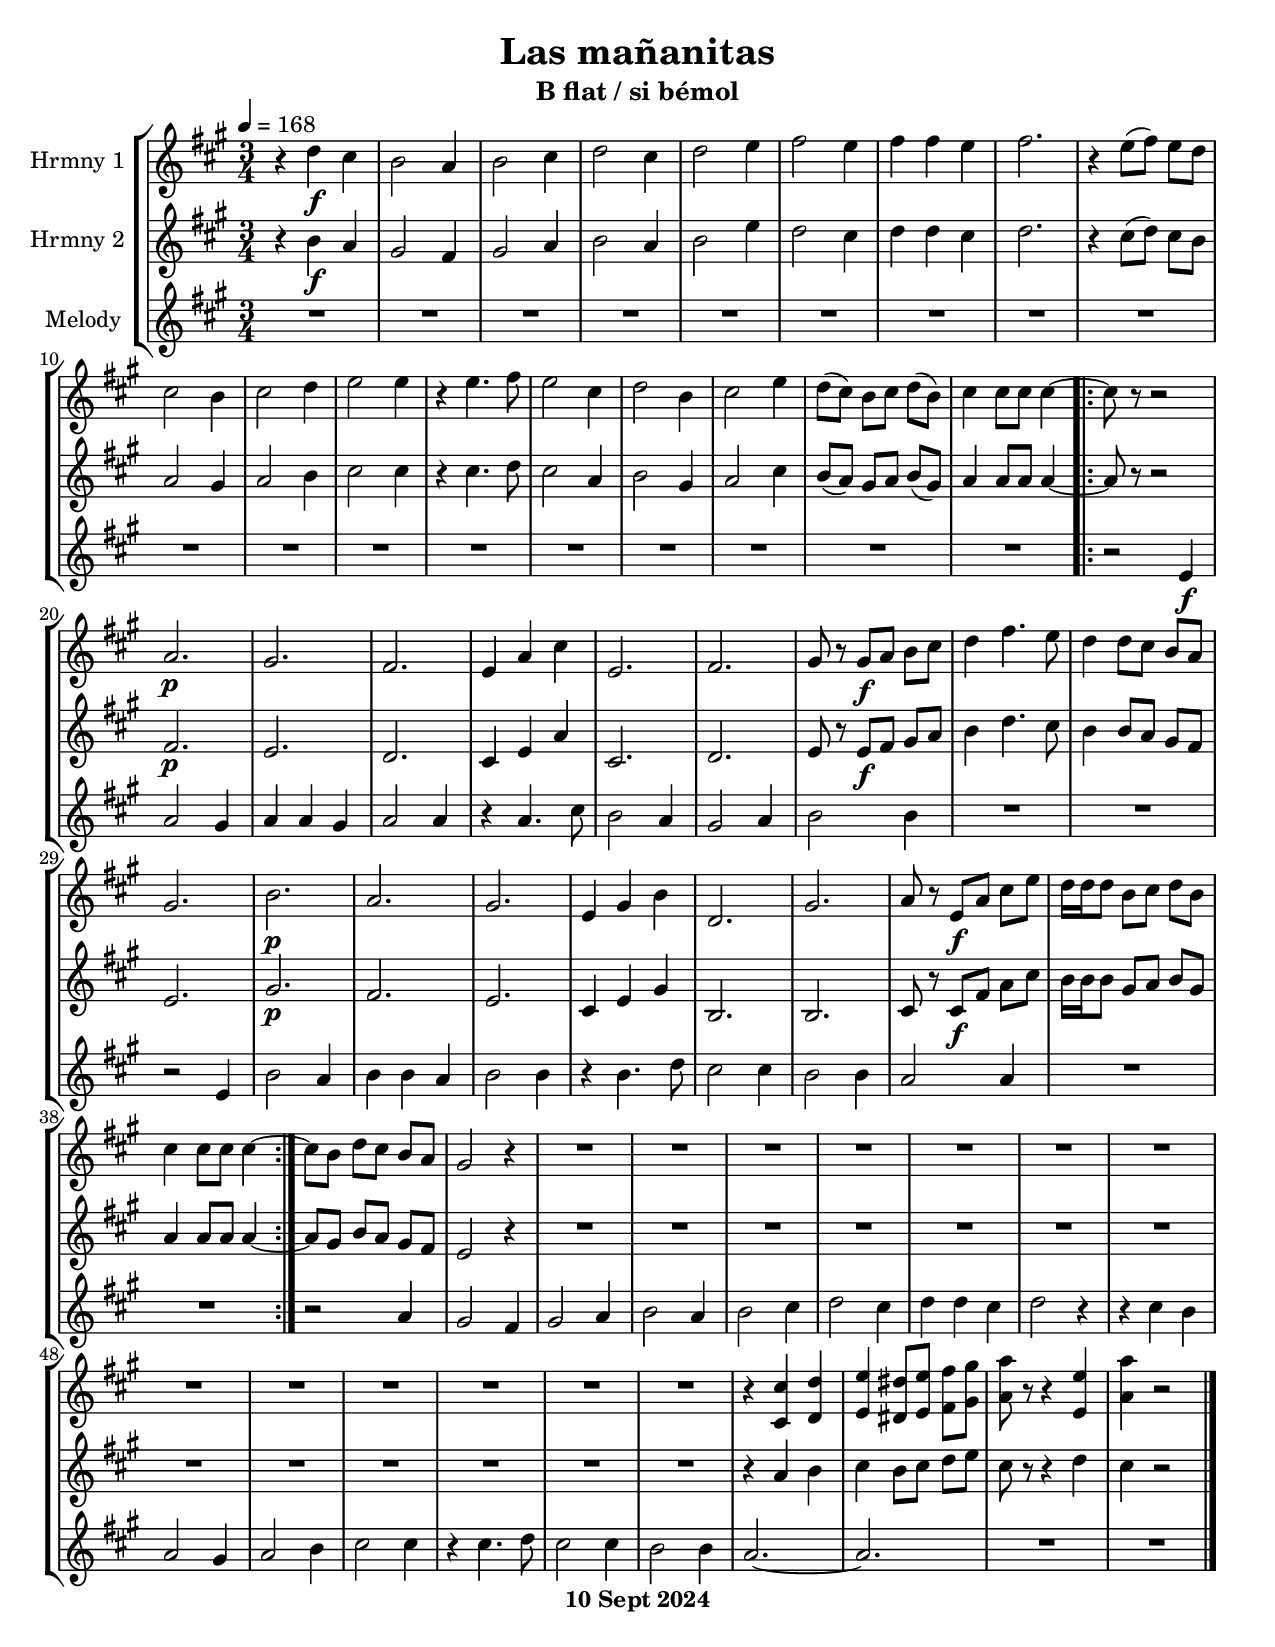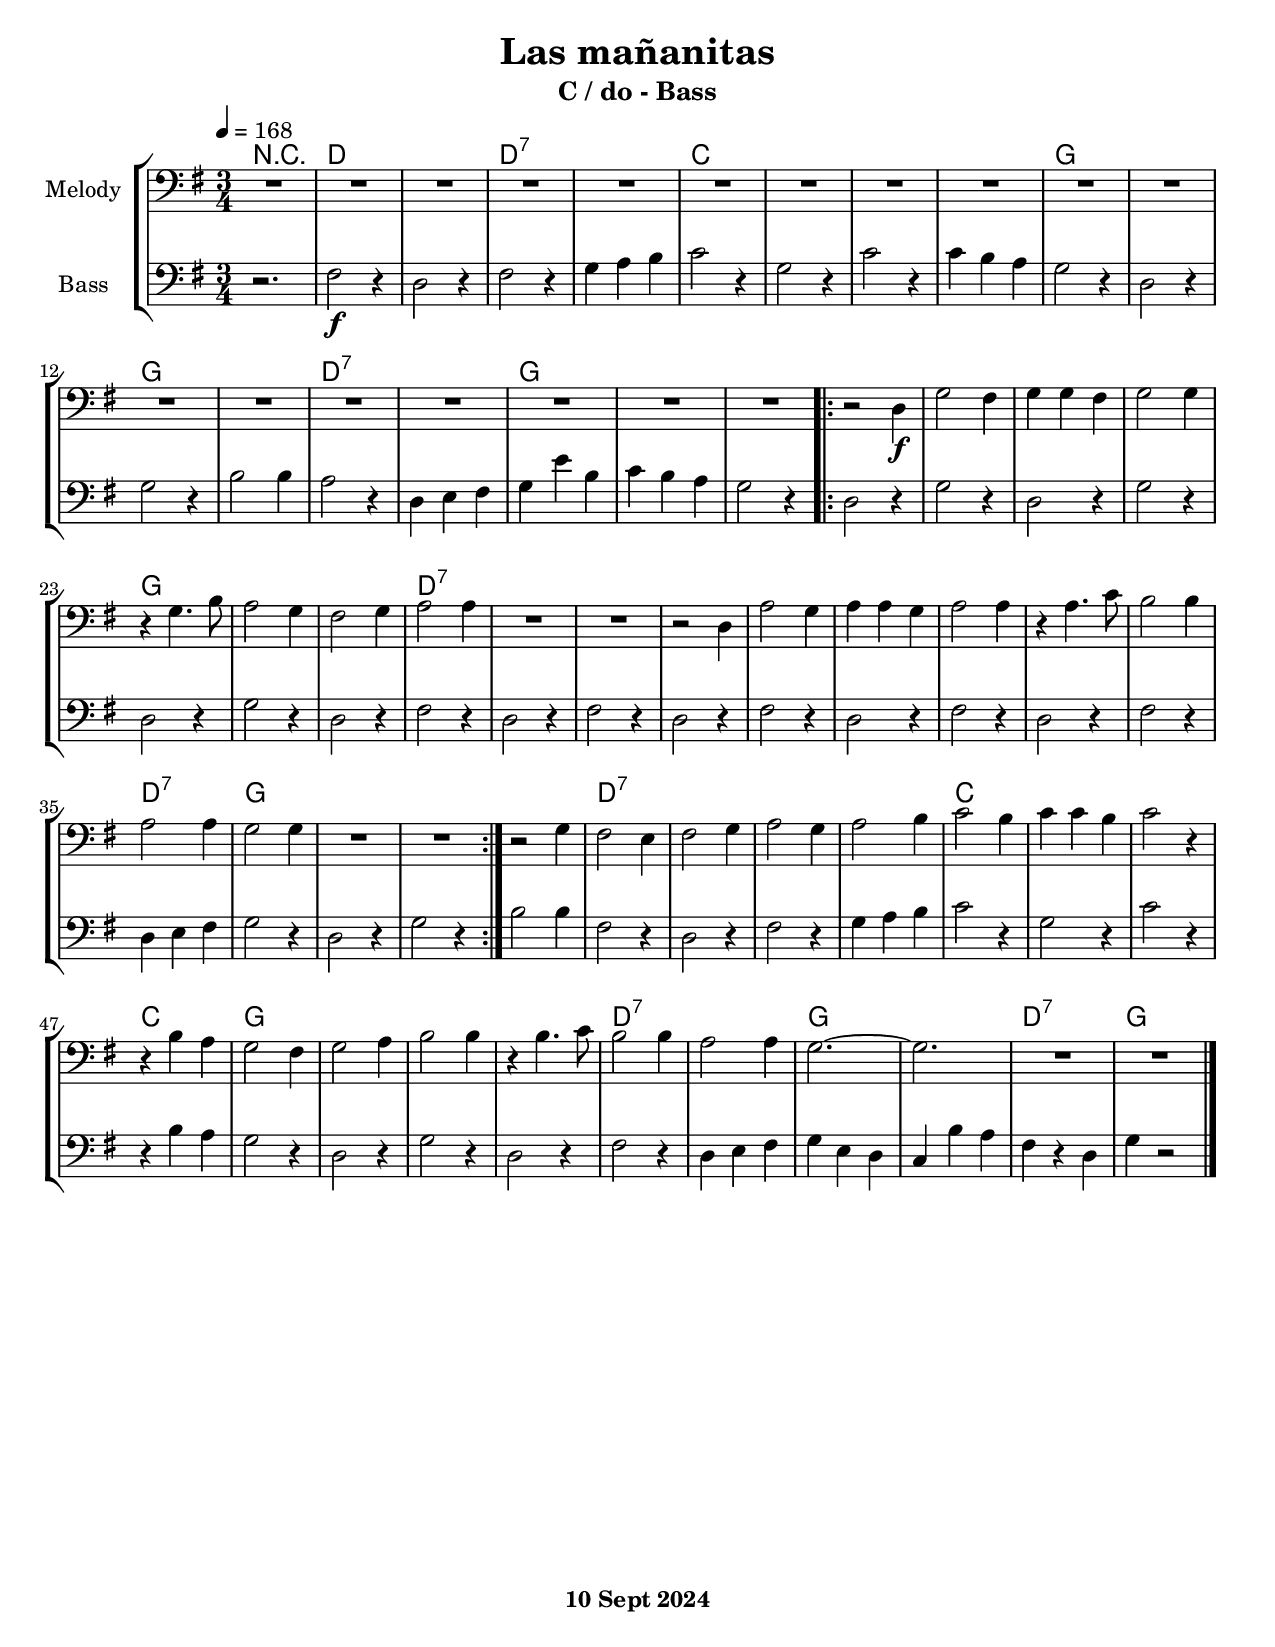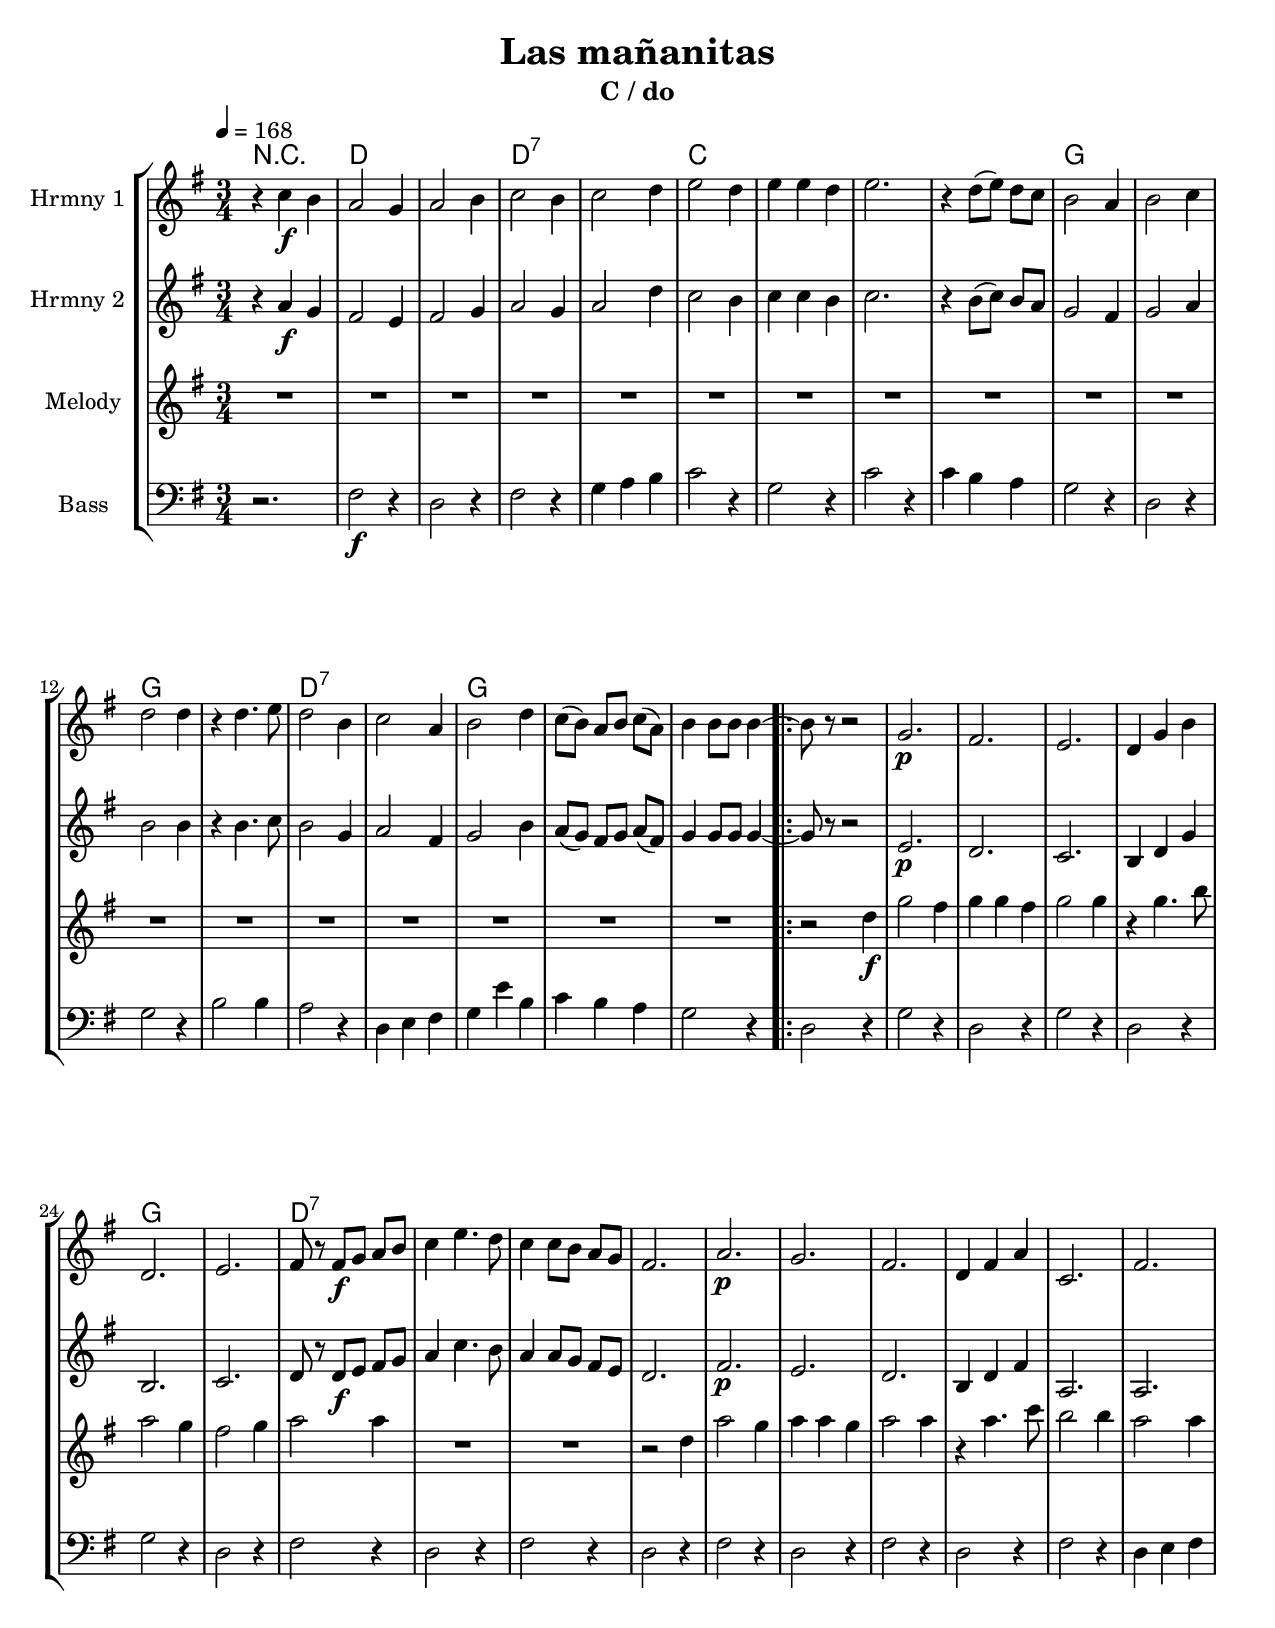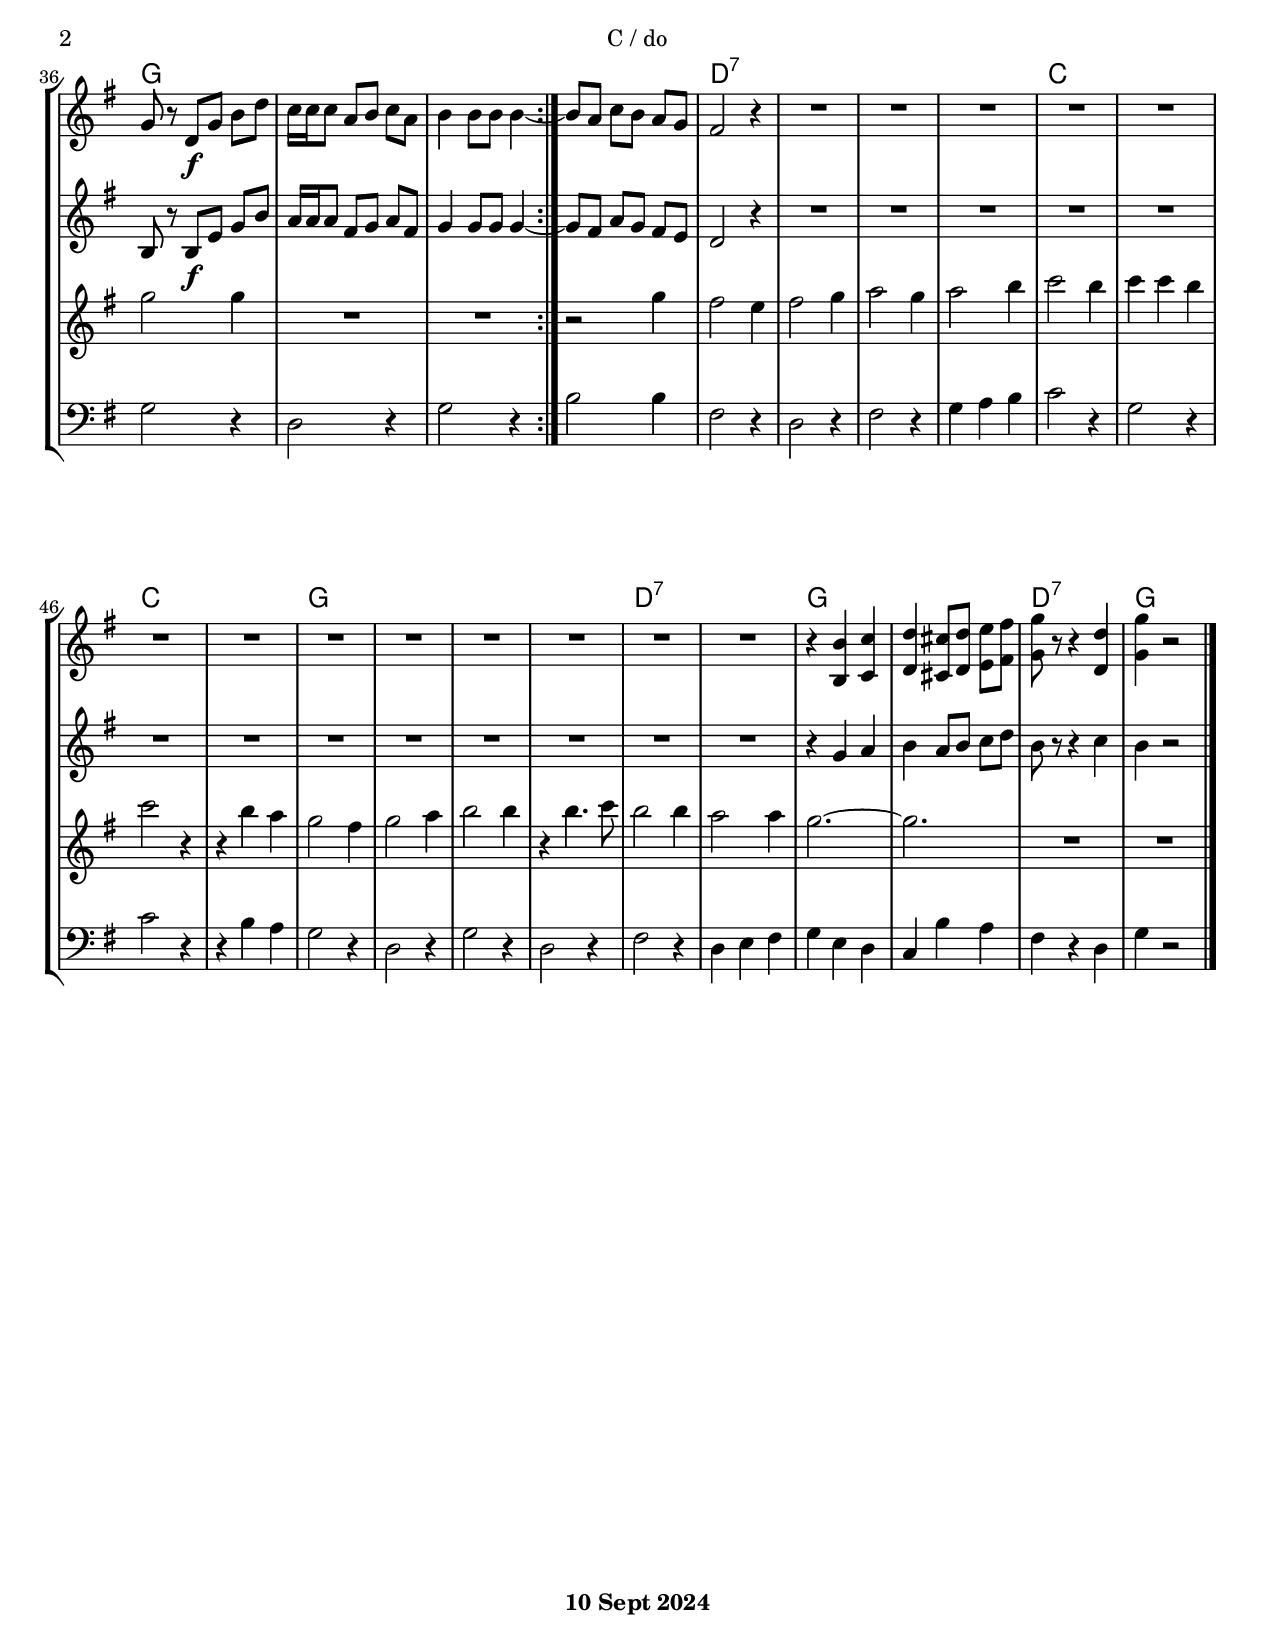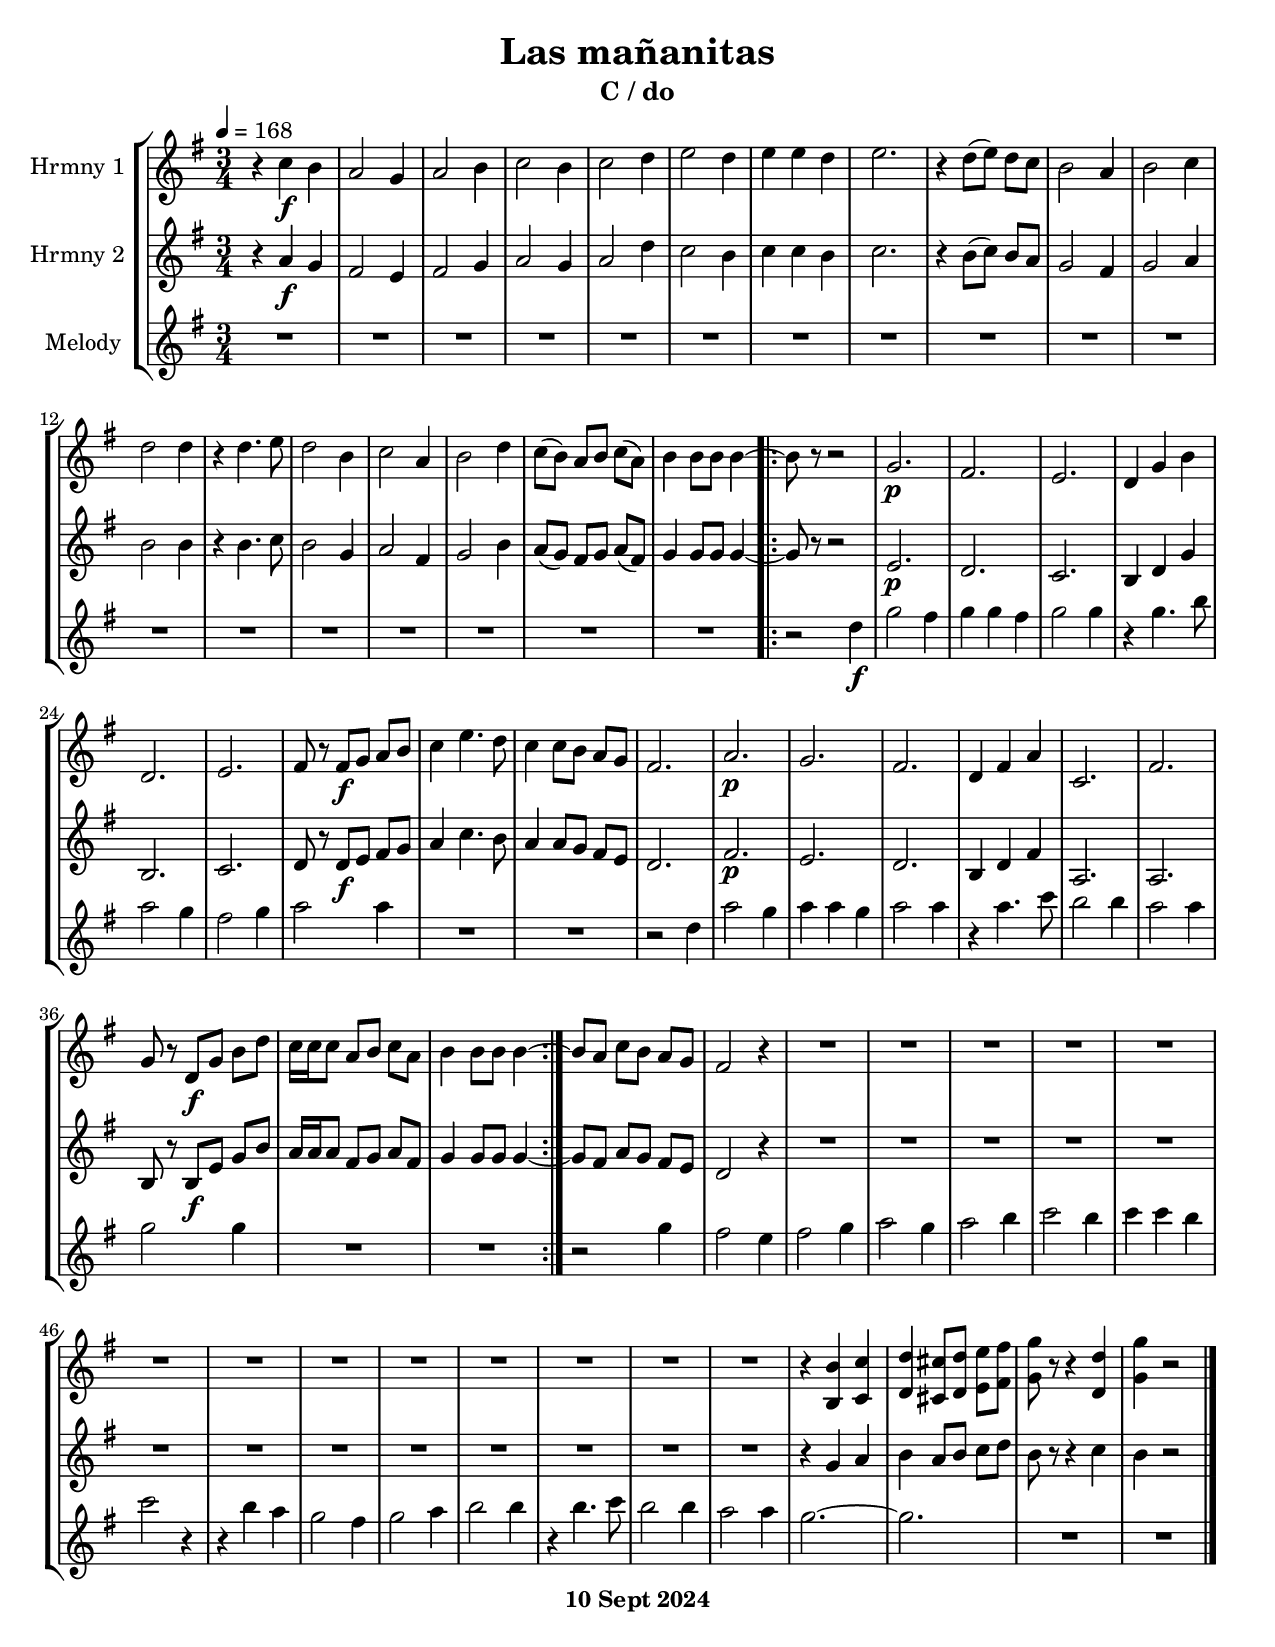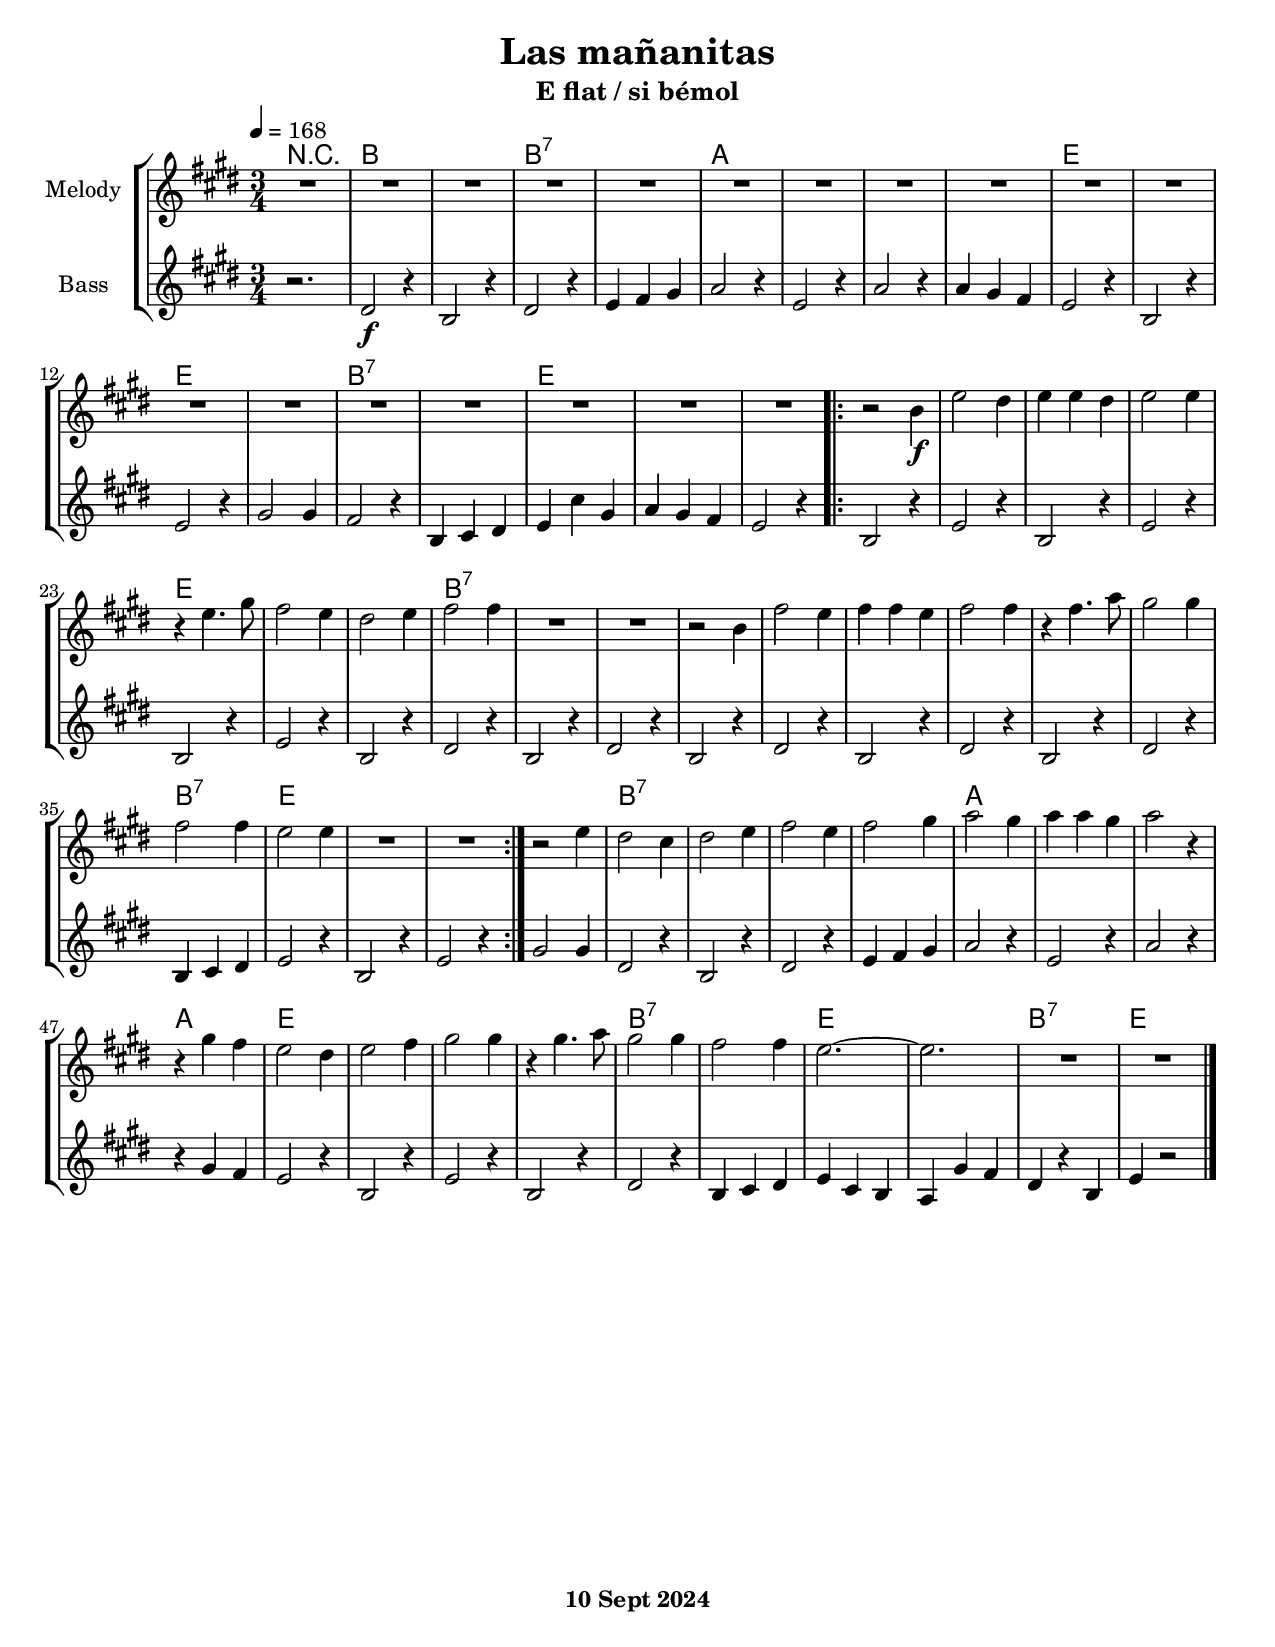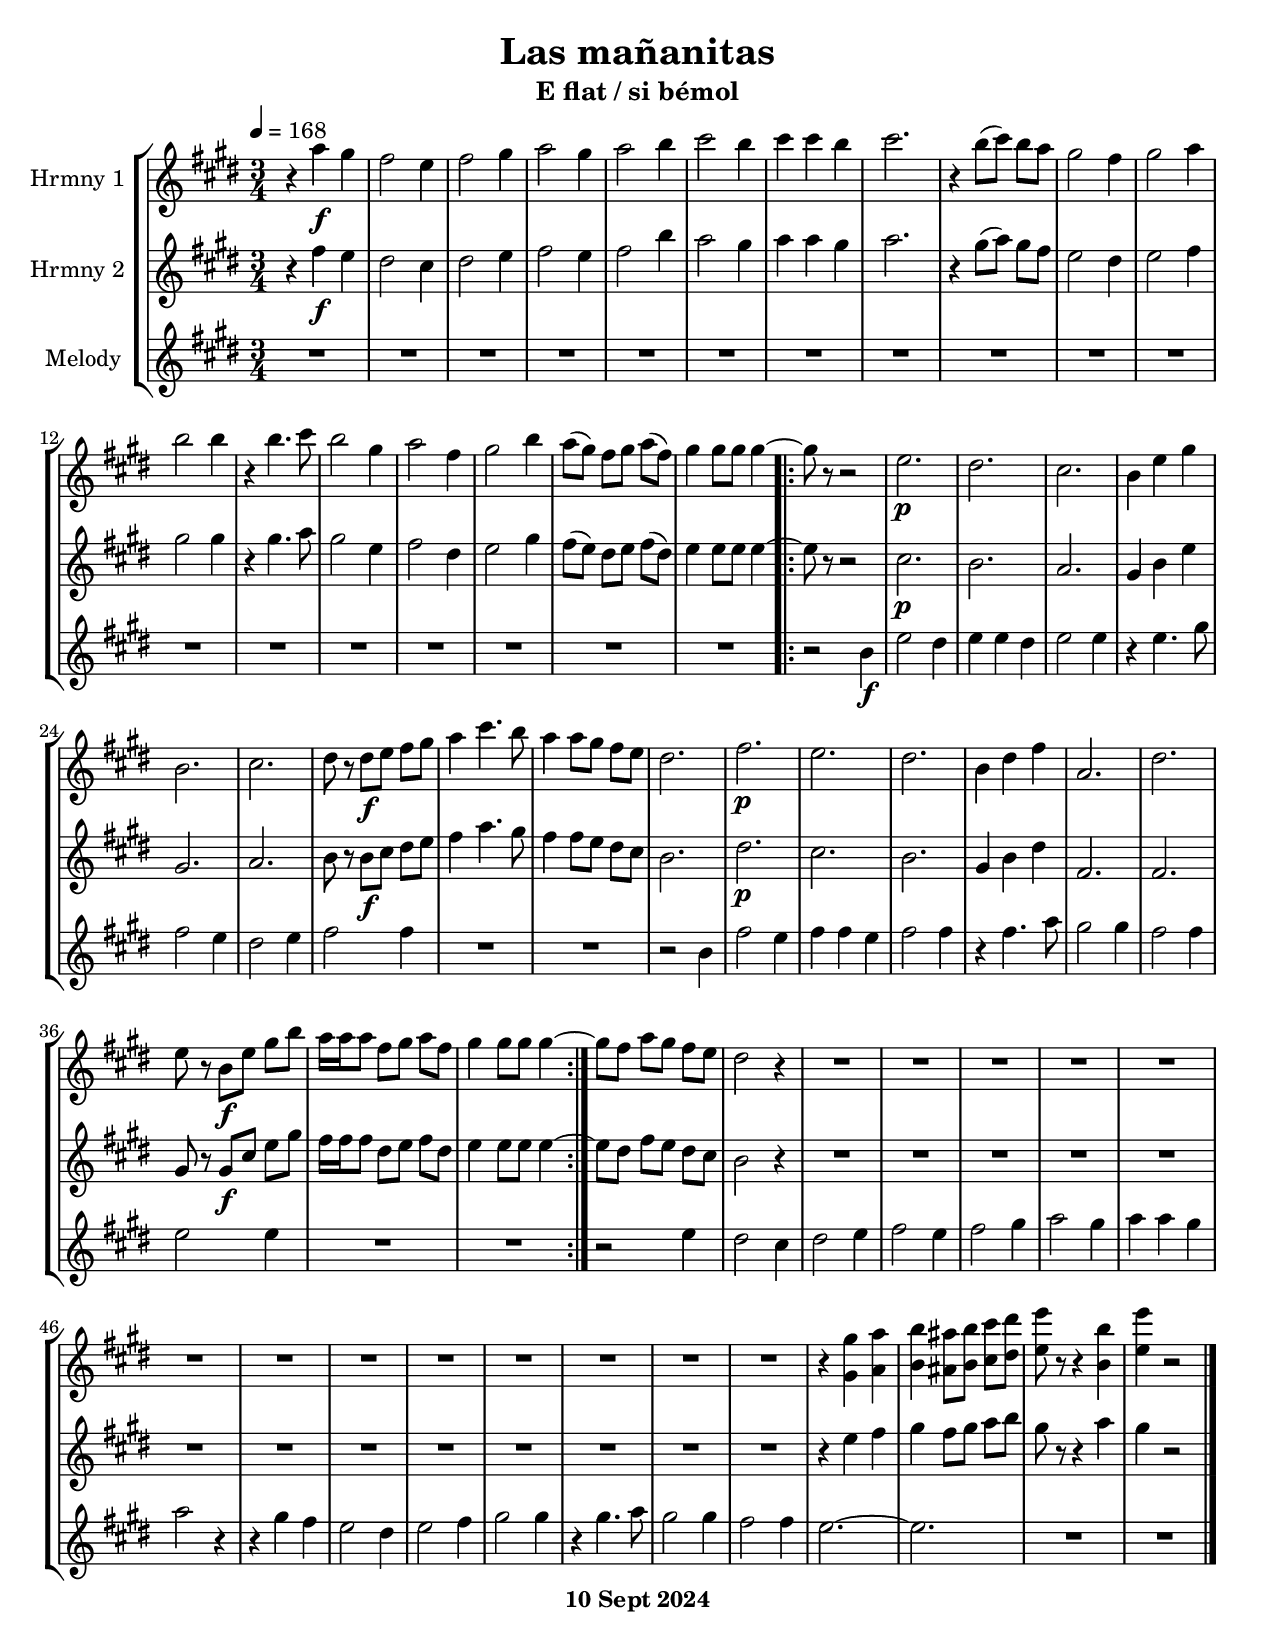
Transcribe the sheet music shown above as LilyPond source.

\version "2.24.0"
date = #(strftime "%d %B %Y" (localtime (current-time)))

\header {
  title = "Las mañanitas"
  composer = ""
  %tagline = \markup {\bold \date}
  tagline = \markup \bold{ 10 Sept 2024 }
}

harmonyA = {
  \set Staff.instrumentName = "Hrmny 1 "
  \set Score.rehearsalMarkFormatter = #format-mark-box-numbers
  \set Score.dalSegnoTextFormatter = #format-dal-segno-text-brief
  \tempo 4 = 168
  \relative c'' {
    \key g \major
    \time 3/4

    | r4 c \f b
    | a2 g4
    | a2 b4
    | c2 b4
    | c2 d4
    | e2 d4
    | e4 e d
    | e2.
    | r4 d8( e) d[ c]
    | b2 a4
    | b2 c4
    | d2 d4
    | r4 d4. e8
    | d2 b4
    | c2 a4
    | b2 d4
    | c8( b) a[ b] c( a)
    | b4 b8 b b4 ~

    \repeat volta 2 {
      | b8 r r2
      | g2. \p
      | fis2.
      | e2.
      | d4 g b
      | d,2.
      | e2.
      | fis8 r fis[ \f g] a b
      | c4 e4. d8
      | c4 c8[ b] a g
      | fis2.
      | a2. \p
      | g2.
      | fis2.
      | d4 fis a
      | c,2.
      | fis2.
      | g8 r d[ \f g] b d
      | c16 c c8 a[ b] c a
      | b4 b8 b b4 ~
    }

    | b8[ a] c[ b] a g
    | fis2 r4
    | R2.*13
    | r4 <b b,> <c c,>
    | <d d,>4 <cis cis,>8[ <d d,>] <e e,> <fis fis,>
    | <g g,>8 r r4 <d d,>
    | <g g,>4 r2

    \fine

  }
}

harmonyB = {
  \set Staff.instrumentName = "Hrmny 2 "
  \set Score.rehearsalMarkFormatter = #format-mark-box-numbers
  \set Score.dalSegnoTextFormatter = #format-dal-segno-text-brief
  \tempo 4 = 168
  \relative c'' {
    \key g \major
    \time 3/4

    | r4 a \f g
    | fis2 e4
    | fis2 g4
    | a2 g4
    | a2 d4
    | c2 b4
    | c4 c b
    | c2.
    | r4 b8( c) b[ a]
    | g2 fis4
    | g2 a4
    | b2 b4
    | r4 b4. c8
    | b2 g4
    | a2 fis4
    | g2 b4
    | a8( g) fis[ g] a( fis)
    | g4 g8 g g4 ~

    \repeat volta 2 {
      | g8 r r2
      | e2. \p
      | d2.
      | c2.
      | b4 d g
      | b,2.
      | c2.
      | d8 r d8[ \f e] fis g
      | a4 c4. b8
      | a4 a8[ g] fis e
      | d2.
      | fis2. \p
      | e2.
      | d2.
      | b4 d fis
      | a,2.
      | a2.
      | b8 r b[ \f e] g b
      | a16 a a8 fis[ g] a fis
      | g4 g8 g g4 ~
    }

    | g8[ fis] a[ g] fis e
    | d2 r4
    | R2.*13
    | r4 g a
    | b4 a8[ b] c d
    | b8 r r4 c
    | b4 r2

    \fine

  }
}

melody = {
  \set Staff.instrumentName = "Melody "
  \set Score.rehearsalMarkFormatter = #format-mark-box-numbers
  \set Score.dalSegnoTextFormatter = #format-dal-segno-text-brief
  \tempo 4 = 168
  \relative c'' {
    \key g \major
    \time 3/4

    | R2.*18

    \repeat volta 2 {
      | r2 d4 \f
      | g2 fis4
      | g4 g fis
      | g2 g4
      | r4 g4. b8
      | a2 g4
      | fis2 g4
      | a2 a4
      | R2.*2
      | r2 d,4
      | a'2 g4
      | a4 a g
      | a2 a4
      | r4 a4. c8
      | b2 b4
      | a2 a4
      | g2 g4
      | R2.
      | R2.
    }

    | r2 g4
    | fis2 e4
    | fis2 g4
    | a2 g4
    | a2 b4
    | c2 b4
    | c4 c b
    | c2 r4
    | r4 b a
    | g2 fis4
    | g2 a4
    | b2 b4
    | r4 b4. c8
    | b2 b4
    | a2 a4
    | g2. ~
    | g2.
    | R2.
    | R2.

    \fine

  }
}

bass = {
  \tempo 4 = 168
  \set Staff.instrumentName = "Bass "
  \set Score.rehearsalMarkFormatter = #format-mark-box-numbers
  \set Score.dalSegnoTextFormatter = #format-dal-segno-text-brief
  \relative c {
    \key g \major
    \time 3/4

    | r2.
    | fis2 \f r4
    | d2 r4
    | fis2 r4
    | g a b
    | c2 r4
    | g2 r4
    | c2 r4
    | c4 b a
    | g2 r4
    | d2 r4
    | g2 r4
    | b2 b4
    | a2 r4
    | d,4 e fis
    | g4 e' b
    | c4 b a
    | g2 r4

    \repeat volta 2 {
      | d2 r4
      | g2 r4
      | d2 r4
      | g2 r4
      | d2 r4
      | g2 r4
      | d2 r4
      | fis2 r4
      | d2 r4
      | fis2 r4
      | d2 r4
      | fis2 r4
      | d2 r4
      | fis2 r4
      | d2 r4
      | fis2 r4
      | d4 e fis
      | g2 r4
      | d2 r4
      | g2 r4
    }

    | b2 b4
    | fis2 r4
    | d2 r4
    | fis2 r4
    | g4 a b
    | c2 r4
    | g2 r4
    | c2 r4
    | r4 b a
    | g2 r4
    | d2 r4
    | g2 r4
    | d2 r4
    | fis2 r4
    | d4 e fis
    | g4 e d
    | c4 b' a
    | fis4 r d
    | g4 r2

    \fine

  }
}

%words

theLyrics = \lyricmode {

}

theChords = \chordmode {

  | r2.
  | d
  | d
  | d:7
  | d:7
  | c
  | c
  | c
  | c
  | g
  | g
  | g
  | g
  | d:7
  | d:7
  | g
  | g
  | g
  | g
  | g
  | g
  | g
  | g
  | g
  | g
  | d:7
  | d:7
  | d:7
  | d:7
  | d:7
  | d:7
  | d:7
  | d:7
  | d:7
  | d:7
  | g
  | g
  | g
  | g
  | d:7
  | d:7
  | d:7
  | d:7
  | c
  | c
  | c
  | c
  | g
  | g
  | g
  | g
  | d:7
  | d:7
  | g
  | g
  | d:7
  | g

}

%layout

\layout {
  \context {
    \Staff \RemoveEmptyStaves
  }
}

\book {
  \score {
    <<
      \tempo 4 = 168
      \unfoldRepeats \new Staff \harmonyA
      \unfoldRepeats \new Staff \harmonyB
      \unfoldRepeats \new Staff \melody
      \unfoldRepeats \new Staff \bass
    >>
    \midi { }
  }
}

#(set-default-paper-size "letter" 'portrait)

#(define output-suffix "C-Score")
\book {
  \paper { }
  \header { instrument = "C / do" }
  \score {
    \new StaffGroup
    <<
      \new ChordNames { \set chordChanges = ##t \theChords }
      \new Staff { \harmonyA }
      \new Staff { \harmonyB }
      \new Voice = "melody" { \melody }
      \new Lyrics \lyricsto "melody" { \theLyrics }
      \new Staff { \clef "bass" \bass }
    >>
  }
}

#(define output-suffix "C-melody-harmony")
\book {
  \paper {
    page-count = #1
  }
  \header { instrument = "C / do" }
  \score {
    \new StaffGroup
    <<
      %\new ChordNames { \set chordChanges = ##t \theChords }
      \new Staff { \harmonyA }
      \new Staff { \harmonyB }
      \new Voice = "melody" { \melody }
      \new Lyrics \lyricsto "melody" { \theLyrics }
      %\new Staff { \clef "bass" \bass }
    >>
  }
}

#(define output-suffix "C-Bass")
\book {
  \paper {
    %#(define indent (* 0 cm))
    %between-system-padding=0
    %page-count = #1
  }
  \header { instrument = "C / do - Bass" }
  \score {
    \new StaffGroup {
      <<
        \new ChordNames { \set chordChanges = ##t \theChords }
        \new Staff { \clef "bass" \transpose c c,, \melody }
        \new Staff { \clef "bass" \bass }
      >>
    }
  }
}

%#(define output-suffix "Bflat-Score")
%\book {
%  \paper { }
%  \header { instrument = "B flat / si bémol" }
%  \score {
%    \new StaffGroup
%    <<
%      \new ChordNames { \set chordChanges = ##t \transpose bes c \theChords }
%      \new Staff { \transpose bes c' \harmonyA }
%      \new Staff { \transpose bes c' \harmonyB }
%      \new Voice = "melody" { \transpose bes c \melody }
%      \new Lyrics \lyricsto "melody" { \theLyrics }
%      \new Staff { \transpose bes c'' \bass }
%    >>
%  }
%}

#(define output-suffix "Bflat-melody-harmony")
\book {
  \paper { 
    page-count = 1
    %between-system-padding=0
  }
  \header { instrument = "B flat / si bémol" }
  \score {
    \new StaffGroup
    <<
      %\new ChordNames { \set chordChanges = ##t \theChords }
      \new Staff { \transpose bes c' \harmonyA }
      \new Staff { \transpose bes c' \harmonyB }
      \new Voice = "melody" { \transpose bes c \melody }
      \new Lyrics \lyricsto "melody" { \theLyrics }
      %\new Staff { \transpose bes c'' \bass }
    >>
  }
}

#(define output-suffix "Eflat-melody-harmony")
\book {
  \paper { 
    page-count = 1
    %between-system-padding=0
  }
  \header { instrument = "E flat / si bémol" }
  \score {
    \new StaffGroup
    <<
      %\new ChordNames { \set chordChanges = ##t \theChords }
      \new Staff { \transpose ees c' \harmonyA }
      \new Staff { \transpose ees c' \harmonyB }
      \new Voice = "melody" { \transpose ees c \melody }
      \new Lyrics \lyricsto "melody" { \theLyrics }
      %\new Staff { \transpose ees c'' \bass }
    >>
  }
}

#(define output-suffix "Eflat-bass")
\book {
  \paper { 
    page-count = 1
    %between-system-padding=0
  }
  \header { instrument = "E flat / si bémol" }
  \score {
    \new StaffGroup
    <<
      \new ChordNames { \set chordChanges = ##t \transpose ees c \theChords }
      %\new Staff { \transpose ees c' \harmonyA }
      %\new Staff { \transpose ees c' \harmonyB }
      \new Voice = "melody" { \transpose ees c \melody }
      \new Lyrics \lyricsto "melody" { \theLyrics }
      \new Staff { \transpose ees c' \bass }
    >>
  }
}
